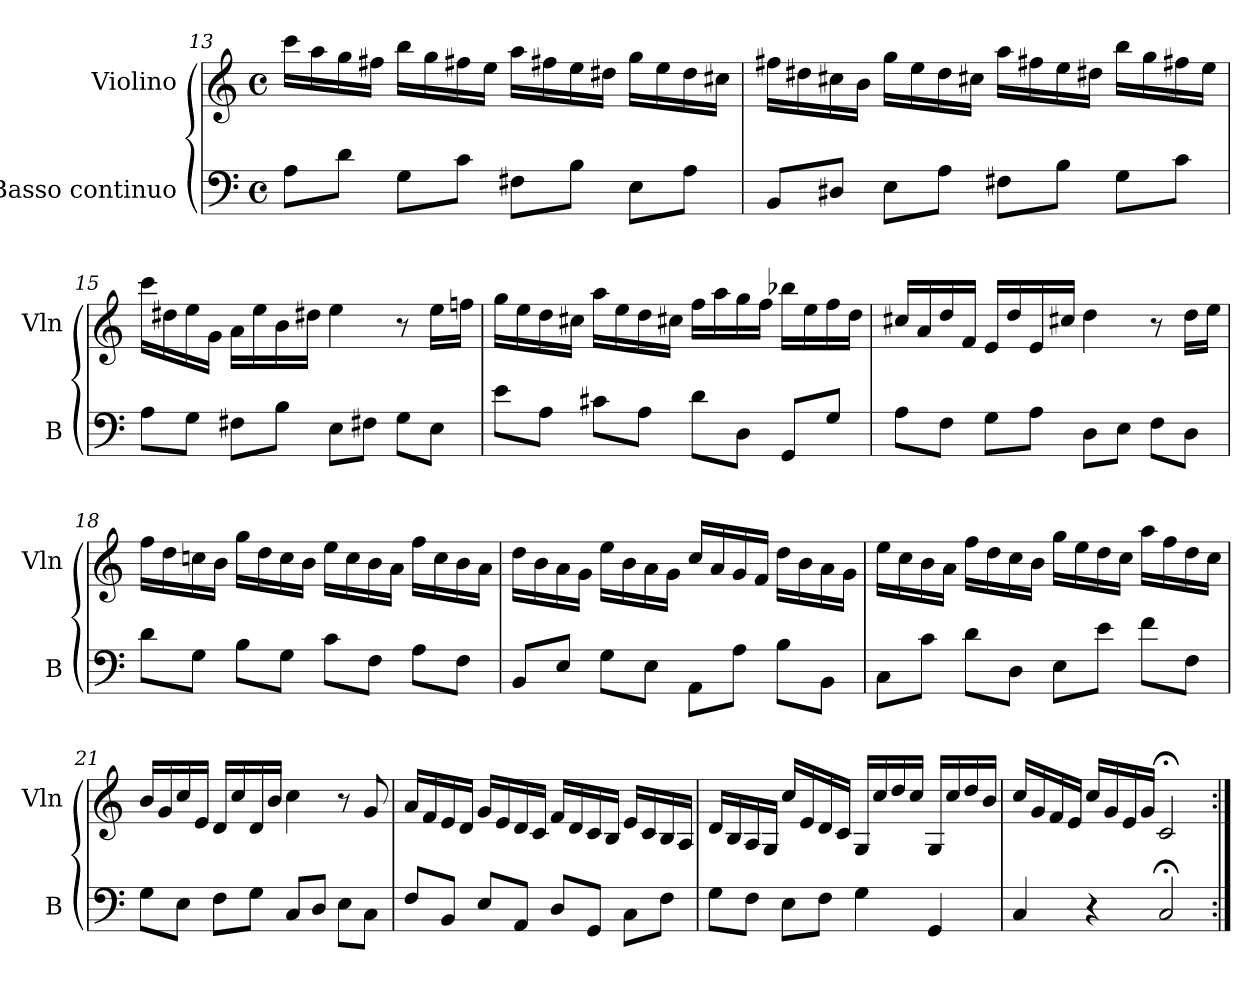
**kern	**kern
*part2	*part1
*staff2	*staff1
*I"Basso continuo	*I"Violino
*I'B	*I'Vln
*clefF4	*clefG2
*k[]	*k[]
*C:	*C:
*M4/4	*M4/4
*met(c)	*met(c)
=13	=13
8A\L	16ccc\LL
.	16aa\
8d\J	16gg\
.	16ff#X\JJ
8G\L	16bb\LL
.	16gg\
8c\J	16ff#X\
.	16ee\JJ
8F#X\L	16aa\LL
.	16ff#X\
8B\J	16ee\
.	16dd#X\JJ
8E\L	16gg\LL
.	16ee\
8A\J	16dd#\
.	16cc#X\JJ
=14	=14
8BB/L	16ff#X\LL
.	16dd#X\
8D#X/J	16cc#X\
.	16b\JJ
8E\L	16gg\LL
.	16ee\
8A\J	16dd#\
.	16cc#X\JJ
8F#X\L	16aa\LL
.	16ff#X\
8B\J	16ee\
.	16dd#X\JJ
8G\L	16bb\LL
.	16gg\
8c\J	16ff#X\
.	16ee\JJ
=15	=15
8A\L	16ccc\LL
.	16dd#X\
8G\J	16ee\
.	16g\JJ
8F#X\L	16a\LL
.	16ee\
8B\J	16b\
.	16dd#X\JJ
8E\L	4ee\
8F#X\J	.
8G\L	8r
8E\J	16ee\LL
.	16ffn\JJ
=16	=16
8e\L	16gg\LL
.	16ee\
8A\J	16dd\
.	16cc#X\JJ
8c#X\L	16aa\LL
.	16ee\
8A\J	16dd\
.	16cc#X\JJ
8d\L	16ff\LL
.	16aa\
8D\J	16gg\
.	16ff\JJ
8GG/L	16bb-X\LL
.	16ee\
8G/J	16ff\
.	16dd\JJ
=17	=17
8A\L	16cc#X/LL
.	16a/
8F\J	16dd/
.	16f/JJ
8G\L	16e/LL
.	16dd/
8A\J	16e/
.	16cc#X/JJ
8D\L	4dd\
8E\J	.
8F\L	8r
8D\J	16dd\LL
.	16ee\JJ
=18	=18
8d\L	16ff\LL
.	16dd\
8G\J	16ccn\
.	16b\JJ
8B\L	16gg\LL
.	16dd\
8G\J	16cc\
.	16b\JJ
8c\L	16ee\LL
.	16cc\
8F\J	16b\
.	16a\JJ
8A\L	16ff\LL
.	16cc\
8F\J	16b\
.	16a\JJ
=19	=19
8BB/L	16dd\LL
.	16b\
8E/J	16a\
.	16g\JJ
8G\L	16ee\LL
.	16b\
8E\J	16a\
.	16g\JJ
8AA\L	16cc/LL
.	16a/
8A\J	16g/
.	16f/JJ
8B\L	16dd\LL
.	16b\
8BB\J	16a\
.	16g\JJ
=20	=20
8C\L	16ee\LL
.	16cc\
8c\J	16b\
.	16a\JJ
8d\L	16ff\LL
.	16dd\
8D\J	16cc\
.	16b\JJ
8E\L	16gg\LL
.	16ee\
8e\J	16dd\
.	16cc\JJ
8f\L	16aa\LL
.	16ff\
8F\J	16dd\
.	16cc\JJ
=21	=21
8G\L	16b/LL
.	16g/
8E\J	16cc/
.	16e/JJ
8F\L	16d/LL
.	16cc/
8G\J	16d/
.	16b/JJ
8C/L	4cc\
8D/J	.
8E\L	8r
8C\J	8g/
=22	=22
8F/L	16a/LL
.	16f/
8BB/J	16e/
.	16d/JJ
8E/L	16g/LL
.	16e/
8AA/J	16d/
.	16c/JJ
8D/L	16f/LL
.	16d/
8GG/J	16c/
.	16B/JJ
8C\L	16e/LL
.	16c/
8F\J	16B/
.	16A/JJ
=23	=23
8G\L	16d/LL
.	16B/
8F\J	16A/
.	16G/JJ
8E\L	16cc/LL
.	16e/
8F\J	16d/
.	16c/JJ
4G\	16G/LL
.	16cc/
.	16dd/
.	16cc/JJ
4GG/	16G/LL
.	16cc/
.	16dd/
.	16b/JJ
=24	=24
4C/	16cc/LL
.	16g/
.	16f/
.	16e/JJ
4r	16cc/LL
.	16g/
.	16e/
.	16g/JJ
2C;</	2c;</
=:|!	=:|!
*-	*-
